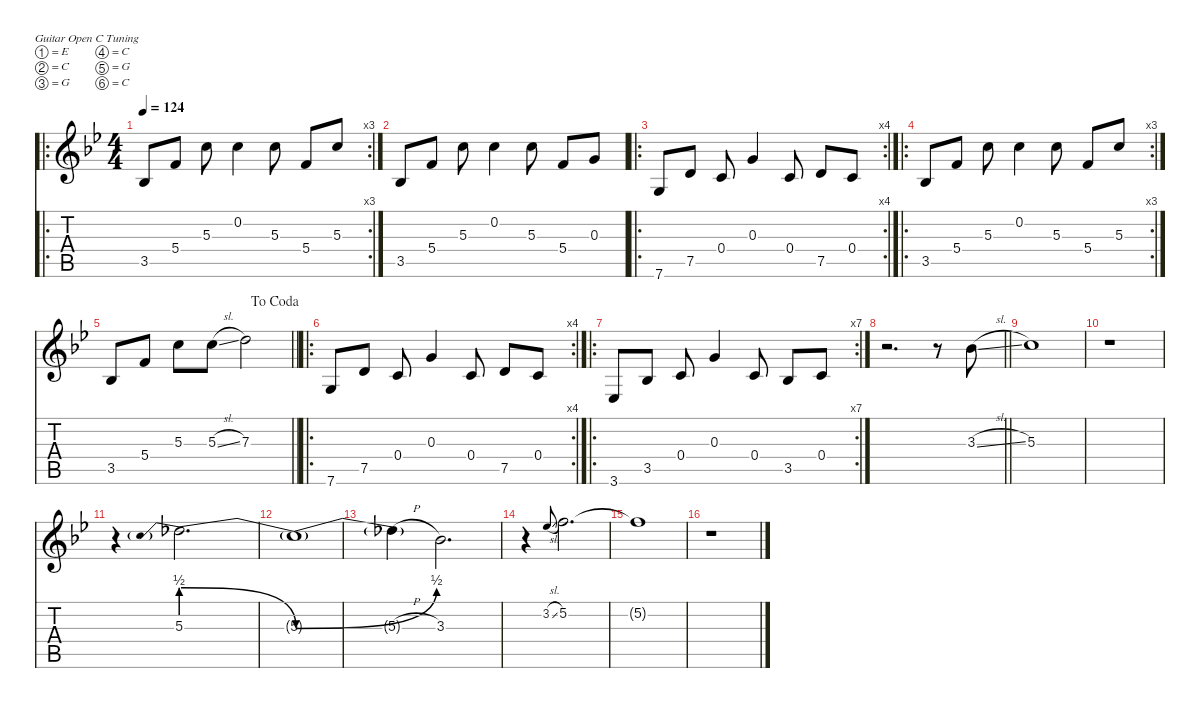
\defaultSystemsLayout 4
\hideDynamics
\bracketExtendMode nobrackets
\singleTrackTrackNamePolicy hidden
\multiTrackTrackNamePolicy hidden
\firstSystemTrackNameMode fullname
\otherSystemsTrackNameOrientation horizontal
\track ("Guitar 1" "jz.guit.") {defaultSystemsLayout 8 instrument electricguitarjazz}
\staff {score tabs}
\tuning (E4 C4 G3 C3 G2 C2)
\ro
\rc 3
\ts (4 4)
\tempo 124
\clef g2
\ks gminor
3.5{acc b}.8{dy f beam Up} 5.4{acc forcenatural}.8{beam Up} 5.3{acc forcenatural}.8{beam Down} 0.2{acc forcenatural}.4{beam Down} 5.3{acc forcenatural}.8{beam Down} 5.4{acc forcenatural}.8{beam Up} 5.3{acc forcenatural}.8{beam Up} |
3.5{acc b}.8{beam Up} 5.4{acc forcenatural}.8{beam Up} 5.3{acc forcenatural}.8{beam Down} 0.2{acc forcenatural}.4{beam Down} 5.3{acc forcenatural}.8{beam Down} 5.4{acc forcenatural}.8{beam Up} 0.3{acc forcenatural}.8{beam Up} |
\ro
\rc 4
7.6{acc forcenatural}.8{beam Up} 7.5{acc forcenatural}.8{beam Up} 0.4{acc forcenatural}.8{beam Up} 0.3{acc forcenatural}.4{beam Up} 0.4{acc forcenatural}.8{beam Up} 7.5{acc forcenatural}.8{beam Up} 0.4{acc forcenatural}.8{beam Up} |
\ro
\rc 3
3.5{acc b}.8{beam Up} 5.4{acc forcenatural}.8{beam Up} 5.3{acc forcenatural}.8{beam Down} 0.2{acc forcenatural}.4{beam Down} 5.3{acc forcenatural}.8{beam Down} 5.4{acc forcenatural}.8{beam Up} 5.3{acc forcenatural}.8{beam Up} |
\jump dacoda
\barLineRight lightlight
3.5{acc b}.8{beam Up} 5.4{acc forcenatural}.8{beam Up} 5.3{acc forcenatural}.8{beam Down} 5.3{sl acc forcenatural}.8{beam Down} 7.3{acc forcenatural}.2{beam Down} |
\ro
\rc 4
7.6{acc forcenatural}.8{beam Up} 7.5{acc forcenatural}.8{beam Up} 0.4{acc forcenatural}.8{beam Up} 0.3{acc forcenatural}.4{beam Up} 0.4{acc forcenatural}.8{beam Up} 7.5{acc forcenatural}.8{beam Up} 0.4{acc forcenatural}.8{beam Up} |
\ro
\rc 7
3.6{acc b}.8{beam Up} 3.5{acc b}.8{beam Up} 0.4{acc forcenatural}.8{beam Up} 0.3{acc forcenatural}.4{beam Up} 0.4{acc forcenatural}.8{beam Up} 3.5{acc b}.8{beam Up} 0.4{acc forcenatural}.8{beam Up} |
\barLineRight lightlight
r.2{d beam Down} r.8{beam Down} 3.3{sl acc b}.8{beam Down} |
5.3{acc forcenatural}.1{beam Down} |
r.1{beam Down} |
r.4{beam Down} 5.3{be (prebendrelease 0 2 60 0)}.2{d beam Down} |
5.3{be (bend 0 0 60 2) t acc forcenatural}.1{beam Down} |
5.3{h t}.4{beam Down} 3.3{acc b}.2{d beam Down} |
r.4{beam Down} 3.2{sl acc b}.8{gr onbeat dy mf beam Up} 5.2{acc forcenatural}.2{d dy f beam Down} |
5.2{t acc forcenatural}.1{beam Down} |
r.1{beam Down}
